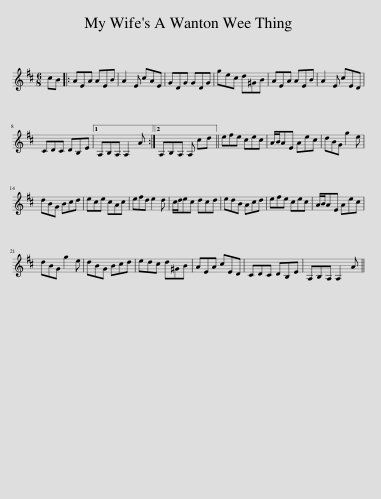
X:1
L:1/8
M:6/8
I:linebreak $
K:D
V:1 treble
V:1
 cB |: AEA AEB | A2 E cAE | GDG GDG | gec d^GB | %5
 AEA AEB | A2 E cED |$ CDC DB,E |1 A,B,A, A,2 A :|2 A,B,A, A, cd || %10
 efe cec | A/B/AE Aec | dBG g2 e |$ dBG Bcd | ece cAc | %15
 efd e2 d | c/d/ec dcd | edB Acd | efe cec | A/B/AE Aec |$ %20
 dBG g2 e | dBG Bcd | edc d^GB | AEA cED | CDC DB,E | %25
 A,B,A, A,2 A || %26
